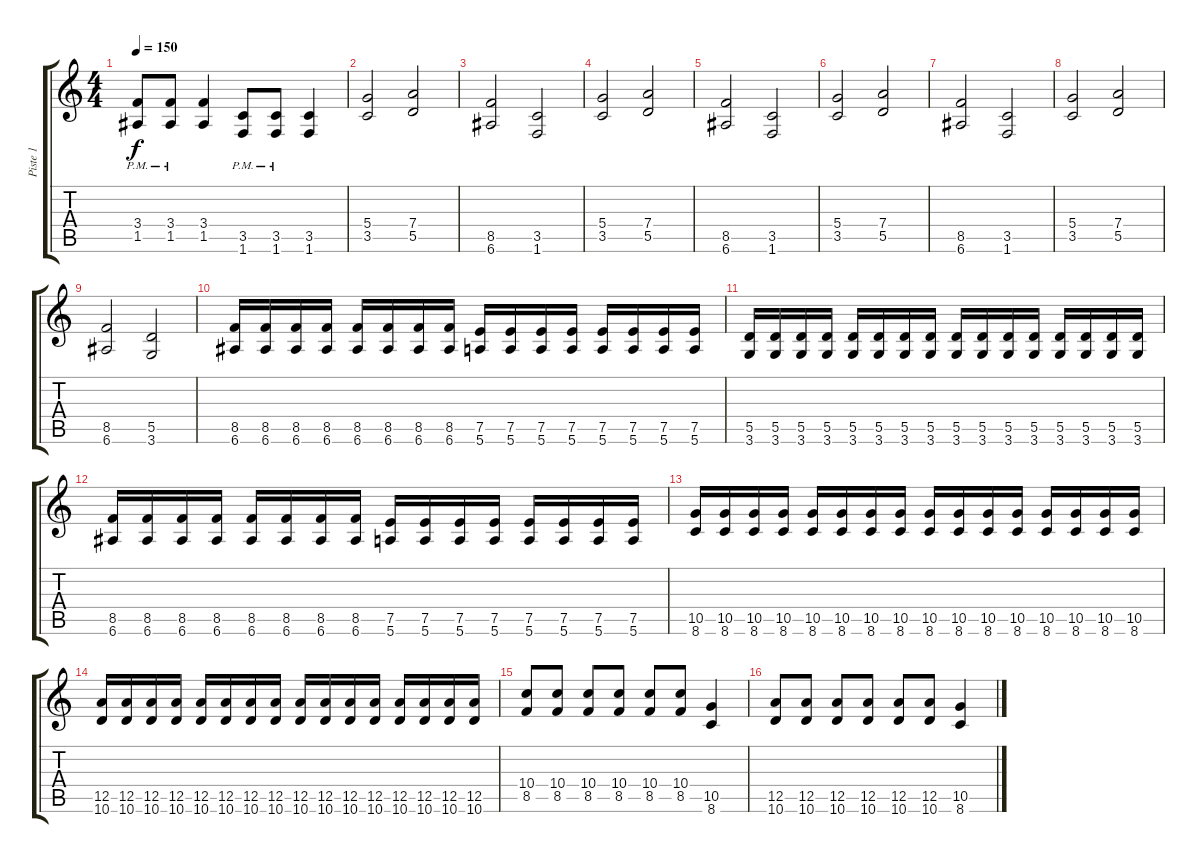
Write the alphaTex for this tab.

\track ("Piste 1" "Piste 1") {instrument distortionguitar}
\staff {score tabs}
\tuning (E4 B3 G3 D3 A2 E2) {hide}
\ts (4 4)
\tempo 150
\clef g2
\ks c
(3.4{pm} 1.5{pm}).8{dy f} (3.4{pm} 1.5{pm}).8 (3.4 1.5).4 (3.5{pm} 1.6{pm}).8 (3.5{pm} 1.6{pm}).8 (3.5 1.6).4 |
(5.4 3.5).2{volume 12} (7.4 5.5).2 |
(8.5 6.6).2 (3.5 1.6).2 |
(5.4 3.5).2 (7.4 5.5).2 |
(8.5 6.6).2 (3.5 1.6).2 |
(5.4 3.5).2 (7.4 5.5).2 |
(8.5 6.6).2 (3.5 1.6).2 |
(5.4 3.5).2 (7.4 5.5).2 |
(8.5 6.6).2 (5.5 3.6).2 |
(8.5 6.6).16 (8.5 6.6).16 (8.5 6.6).16 (8.5 6.6).16 (8.5 6.6).16 (8.5 6.6).16 (8.5 6.6).16 (8.5 6.6).16 (7.5 5.6).16 (7.5 5.6).16 (7.5 5.6).16 (7.5 5.6).16 (7.5 5.6).16 (7.5 5.6).16 (7.5 5.6).16 (7.5 5.6).16 |
(5.5 3.6).16 (5.5 3.6).16 (5.5 3.6).16 (5.5 3.6).16 (5.5 3.6).16 (5.5 3.6).16 (5.5 3.6).16 (5.5 3.6).16 (5.5 3.6).16 (5.5 3.6).16 (5.5 3.6).16 (5.5 3.6).16 (5.5 3.6).16 (5.5 3.6).16 (5.5 3.6).16 (5.5 3.6).16 |
(8.5 6.6).16 (8.5 6.6).16 (8.5 6.6).16 (8.5 6.6).16 (8.5 6.6).16 (8.5 6.6).16 (8.5 6.6).16 (8.5 6.6).16 (7.5 5.6).16 (7.5 5.6).16 (7.5 5.6).16 (7.5 5.6).16 (7.5 5.6).16 (7.5 5.6).16 (7.5 5.6).16 (7.5 5.6).16 |
(10.5 8.6).16 (10.5 8.6).16 (10.5 8.6).16 (10.5 8.6).16 (10.5 8.6).16 (10.5 8.6).16 (10.5 8.6).16 (10.5 8.6).16 (10.5 8.6).16 (10.5 8.6).16 (10.5 8.6).16 (10.5 8.6).16 (10.5 8.6).16 (10.5 8.6).16 (10.5 8.6).16 (10.5 8.6).16 |
(12.5 10.6).16 (12.5 10.6).16 (12.5 10.6).16 (12.5 10.6).16 (12.5 10.6).16 (12.5 10.6).16 (12.5 10.6).16 (12.5 10.6).16 (12.5 10.6).16 (12.5 10.6).16 (12.5 10.6).16 (12.5 10.6).16 (12.5 10.6).16 (12.5 10.6).16 (12.5 10.6).16 (12.5 10.6).16 |
(10.4 8.5).8{volume 15 balance 8} (10.4 8.5).8 (10.4 8.5).8 (10.4 8.5).8 (10.4 8.5).8 (10.4 8.5).8 (10.5 8.6).4 |
(12.5 10.6).8 (12.5 10.6).8 (12.5 10.6).8 (12.5 10.6).8 (12.5 10.6).8 (12.5 10.6).8 (10.5 8.6).4
